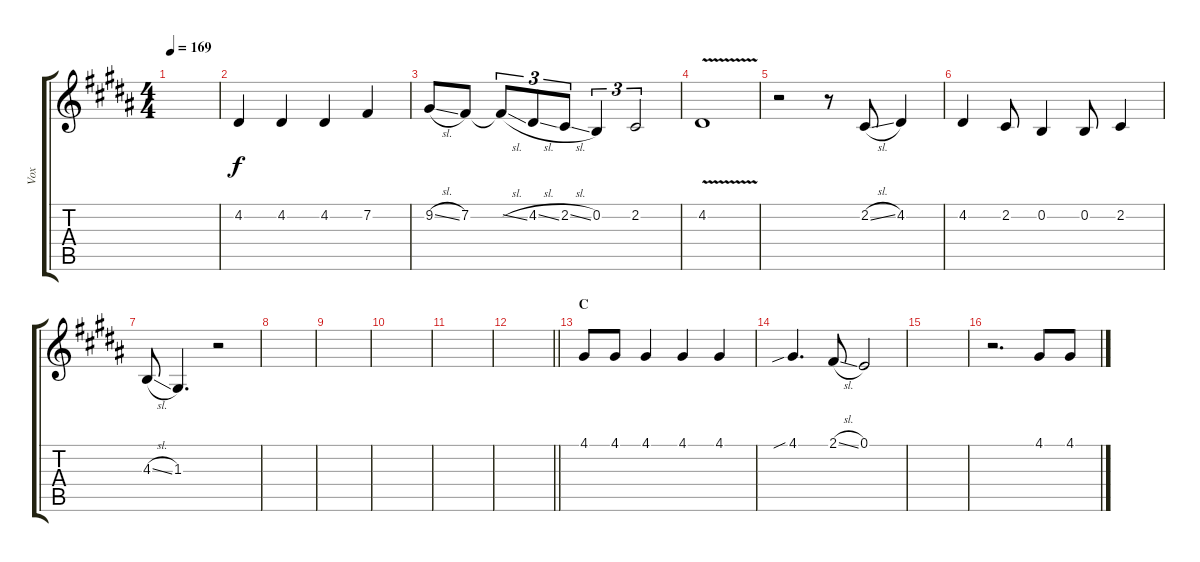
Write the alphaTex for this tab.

\track ("Vox" "Vox") {instrument lead2sawtooth}
\staff {score tabs}
\tuning (E4 B3 G3 D3 A2 E2) {hide}
\ts (4 4)
\tempo 169
\clef g2
\ks g#minor
|
4.2.4 4.2.4 4.2.4 7.2.4 |
9.2{sl}.8 7.2.8 7.2{sl t}.8{tu (3 2)} 4.2{sl}.8{tu (3 2)} 2.2{sl}.8{tu (3 2)} 0.2.4{tu (3 2)} 2.2.2{tu (3 2)} |
4.2{v}.1 |
r.2 r.8 2.2{sl}.8 4.2.4 |
4.2.4 2.2.8 0.2.4 0.2.8 2.2.4 |
4.3{sl}.8 1.3.4{d} r.2 |
|
|
|
|
\barLineRight lightlight
|
\section ("" "C")
4.1.8 4.1.8 4.1.4 4.1.4 4.1.4 |
4.1{sib}.4{d} 2.1{sl}.8 0.1.2 |
|
r.2{d} 4.1.8 4.1.8
